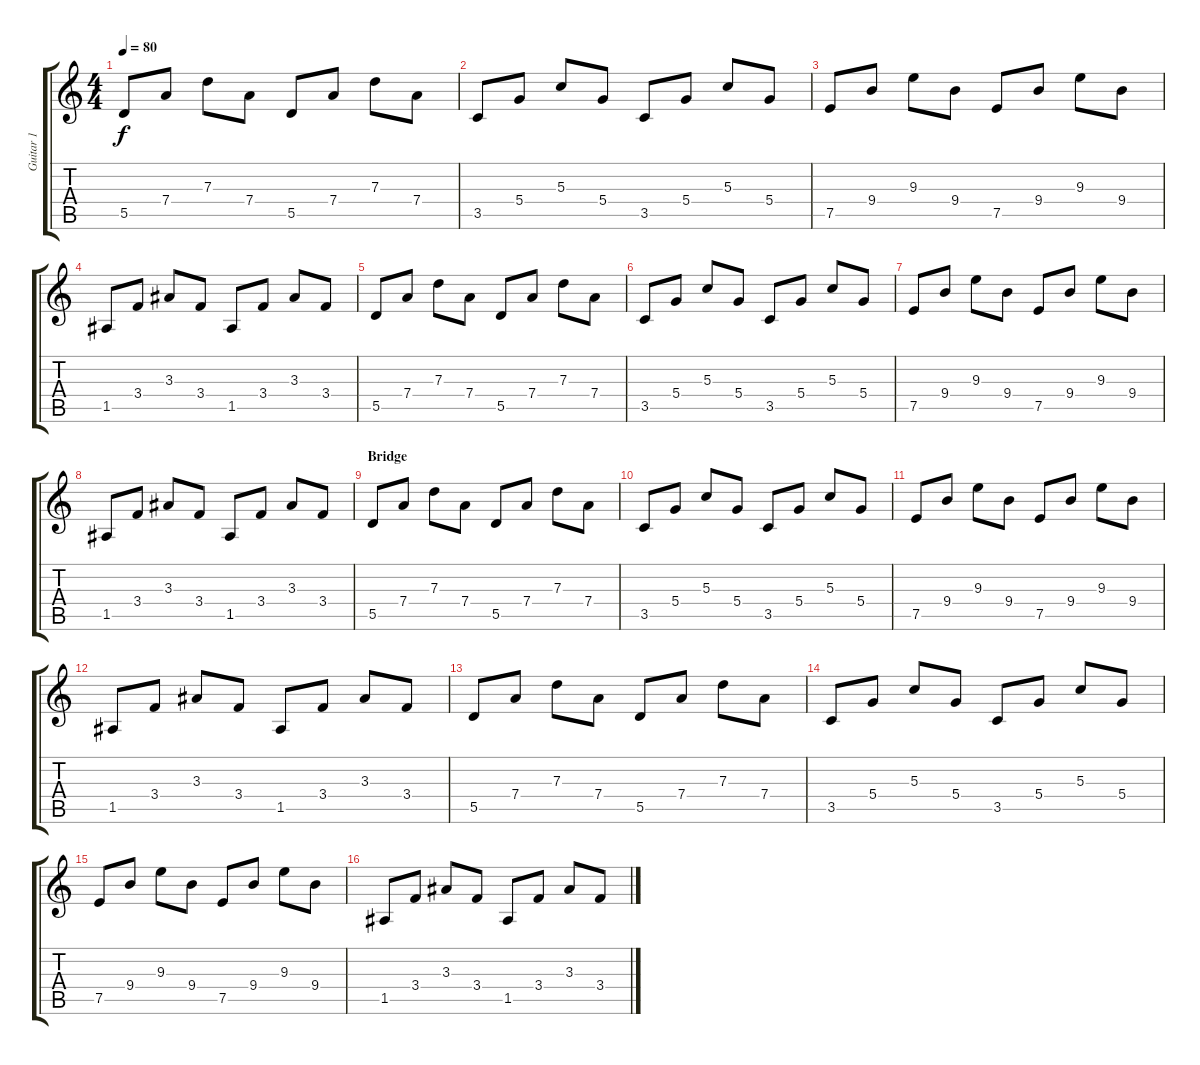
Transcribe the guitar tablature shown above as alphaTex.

\track ("Guitar 1" "Guitar 1") {instrument distortionguitar}
\staff {score tabs}
\tuning (E4 B3 G3 D3 A2 E2) {hide}
\ts (4 4)
\tempo 80
\clef g2
\ks c
5.5.8{dy f} 7.4.8 7.3.8 7.4.8 5.5.8 7.4.8 7.3.8 7.4.8 |
3.5.8 5.4.8 5.3.8 5.4.8 3.5.8 5.4.8 5.3.8 5.4.8 |
7.5.8 9.4.8 9.3.8 9.4.8 7.5.8 9.4.8 9.3.8 9.4.8 |
1.5.8 3.4.8 3.3.8 3.4.8 1.5.8 3.4.8 3.3.8 3.4.8 |
5.5.8 7.4.8 7.3.8 7.4.8 5.5.8 7.4.8 7.3.8 7.4.8 |
3.5.8 5.4.8 5.3.8 5.4.8 3.5.8 5.4.8 5.3.8 5.4.8 |
7.5.8 9.4.8 9.3.8 9.4.8 7.5.8 9.4.8 9.3.8 9.4.8 |
1.5.8 3.4.8 3.3.8 3.4.8 1.5.8 3.4.8 3.3.8 3.4.8 |
\section ("" "Bridge")
5.5.8 7.4.8 7.3.8 7.4.8 5.5.8 7.4.8 7.3.8 7.4.8 |
3.5.8 5.4.8 5.3.8 5.4.8 3.5.8 5.4.8 5.3.8 5.4.8 |
7.5.8 9.4.8 9.3.8 9.4.8 7.5.8 9.4.8 9.3.8 9.4.8 |
1.5.8 3.4.8 3.3.8 3.4.8 1.5.8 3.4.8 3.3.8 3.4.8 |
5.5.8 7.4.8 7.3.8 7.4.8 5.5.8 7.4.8 7.3.8 7.4.8 |
3.5.8 5.4.8 5.3.8 5.4.8 3.5.8 5.4.8 5.3.8 5.4.8 |
7.5.8 9.4.8 9.3.8 9.4.8 7.5.8 9.4.8 9.3.8 9.4.8 |
1.5.8 3.4.8 3.3.8 3.4.8 1.5.8 3.4.8 3.3.8 3.4.8
